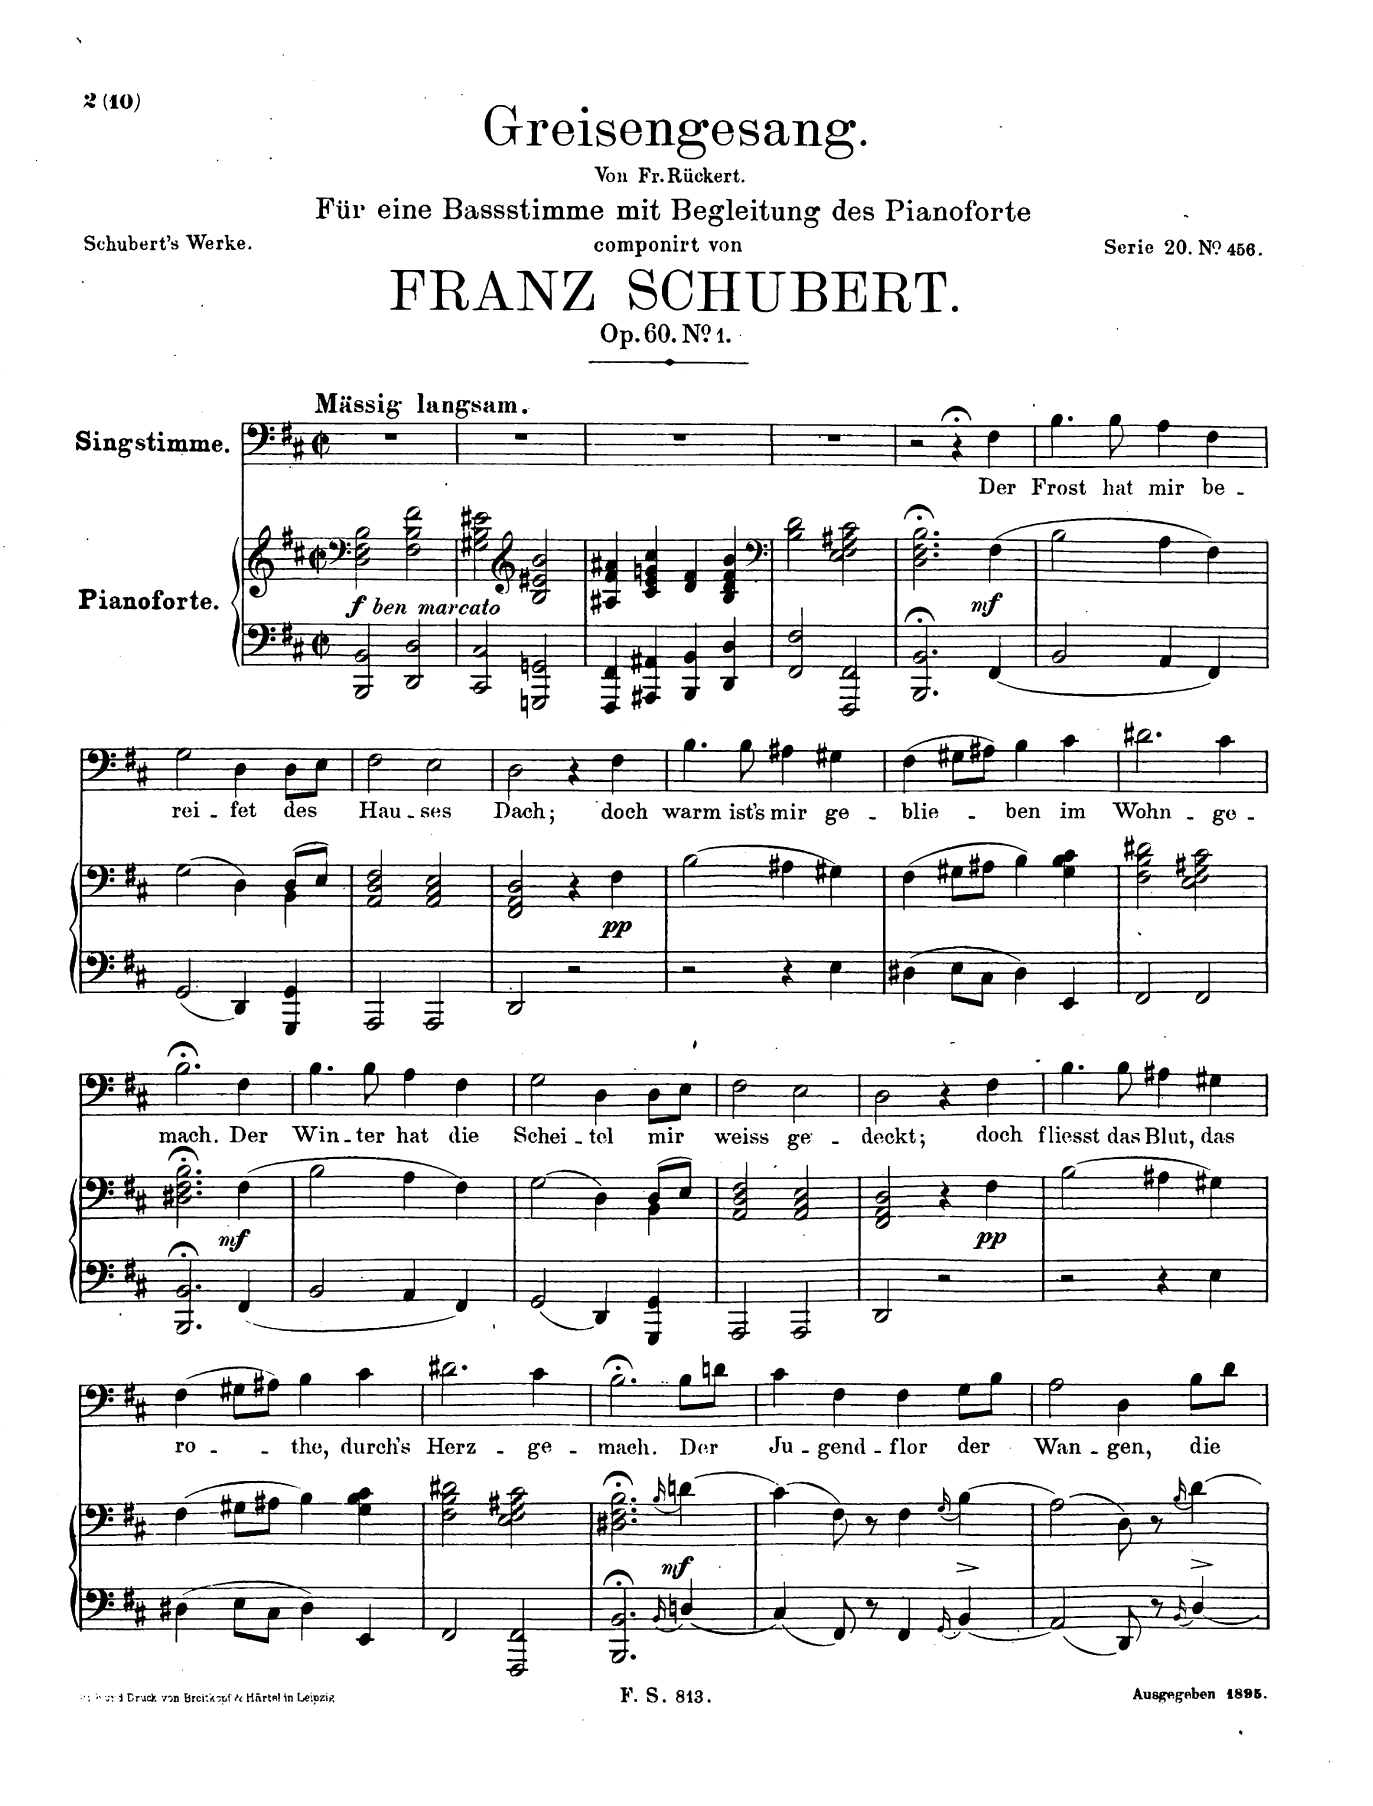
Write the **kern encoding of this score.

**kern	**kern	**dynam	**kern	**text
*part2	*part2	*part2	*part1	*part1
*staff3	*staff2	*staff2/3	*staff1	*staff1
*I"Pianoforte	*	*	*I"Singstimme (Voice)	*
*I'Pno	*	*	*	*
*clefF4	*clefF4	*	*clefF4	*
*k[f#c#]	*k[f#c#]	*	*k[f#c#]	*
*M2/2	*M2/2	*	*M2/2	*
*met(c|)	*met(c|)	*	*met(c|)	*
=1	=1	=1	=1	=1
!	!	!	!LO:TX:a:B:t=Mässig langsam	!
!	!	!LO:DY:b	!	!
!	!	!LO:DY:n=1:b	!	!
2BBB/ 2BB/	2D\ 2F#\ 2B\	f other-dynamics	1r	.
2DD/ 2D/	2F#\ 2B\ 2f#\	.	.	.
=2	=2	=2	=2	=2
2CC#/ 2C#/	2G#X\ 2B\ 2e#X\	.	1r	.
*	*clefG2	*	*	*
2GGGn/ 2GGn/	2B/ 2e#X/ 2b/	.	.	.
=3	=3	=3	=3	=3
4FFF#/ 4FF#/	4A#X/ 4f#/ 4a#X/	.	1r	.
4AAA#X/ 4AA#X/	4c#/ 4en/ 4g/ 4cc#/	.	.	.
4BBB/ 4BB/	4d/ 4f#/	.	.	.
4DD/ 4D/	4B/ 4d/ 4f#/ 4b/	.	.	.
=4	=4	=4	=4	=4
*	*clefF4	*	*	*
2FF#/ 2F#/	2B\ 2d\	.	1r	.
2FFF#/ 2FF#/	2E\ 2F#\ 2A#X\ 2c#\	.	.	.
=5	=5	=5	=5	=5
2.BBB/;< 2.BB/;<	2.D\;< 2.F#\;< 2.B\;<	.	2r	.
.	.	.	4r;<	.
!	!	!LO:DY:b	!	!
4FF#/	(4F#\	mf	4F#\	Der
=6	=6	=6	=6	=6
2BB/	2B\	.	4.B\	Frost
.	.	.	8B\	hat
4AA/	4A\	.	4A\	mir
4FF#/	4F#\)	.	4F#\	be-
=7	=7	=7	=7	=7
*	*^	*	*	*
2GG/	(2G\	2.ryy	.	2G\	-rei-
4DD/	4D\)	.	.	4D\	-fet
4GGG/ 4GG/	(8D/L	4BB\	.	(8D\L	des
.	8E/J)	.	.	8E\J)	.
*	*v	*v	*	*	*
=8	=8	=8	=8	=8
2AAA/	2AA/ 2D/ 2F#/	.	2F#\	Hau-
2AAA/	2AA/ 2C#/ 2E/	.	2E\	-ses
=9	=9	=9	=9	=9
2DD/	2FF#/ 2AA/ 2D/	.	2D\	Dach;
2r	4r	.	4r	.
!	!	!LO:DY:b	!	!
.	4F#\	pp	4F#\	doch
=10	=10	=10	=10	=10
2r	(2B\	.	4.B\	warm
.	.	.	8B\	ist’s
4r	4A#X\	.	4A#X\	mir
4E\	4G#X\)	.	4G#X\	ge-
=11	=11	=11	=11	=11
4D#X\	(4F#\	.	(4F#\	-blie-
8E\L	8G#X\L	.	8G#X\L	.
8C#\J	8A#X\J	.	8A#X\J)	.
4D#\	4B\)	.	4B\	-ben
4EE/	4G#\ 4B\ 4c#\	.	4c#\	im
=12	=12	=12	=12	=12
2FF#/	2F#\ 2B\ 2d#X\	.	2.d#X\	Wohn-
2FF#/	2E\ 2F#\ 2A#X\ 2c#\	.	.	.
.	.	.	4c#\	-ge-
=13	=13	=13	=13	=13
2.BBB/;< 2.BB/;<	2.D#X\;< 2.F#\;< 2.B\;<	.	2.B;<\	-mach.
!	!	!LO:DY:b	!	!
4FF#/	(4F#\	mf	4F#\	Der
=14	=14	=14	=14	=14
2BB/	2B\	.	4.B\	Win-
.	.	.	8B\	-ter
4AA/	4A\	.	4A\	hat
4FF#/	4F#\)	.	4F#\	die
=15	=15	=15	=15	=15
*	*^	*	*	*
2GG/	(2G\	2.ryy	.	2G\	Schei-
4DD/	4D\)	.	.	4D\	-tel
4GGG/ 4GG/	(8D/L	4BB\	.	(8D\L	mir
.	8E/J)	.	.	8E\J)	.
*	*v	*v	*	*	*
=16	=16	=16	=16	=16
2AAA/	2AA/ 2D/ 2F#/	.	2F#\	weiss
2AAA/	2AA/ 2C#/ 2E/	.	2E\	ge-
=17	=17	=17	=17	=17
2DD/	2FF#/ 2AA/ 2D/	.	2D\	-deckt;
2r	4r	.	4r	.
!	!	!LO:DY:b	!	!
.	4F#\	pp	4F#\	doch
=18	=18	=18	=18	=18
2r	((2B\	.	4.B\	fliesst
.	.	.	8B\	das
4r	4A#X\	.	4A#X\	Blut,
4E\	4G#X\))	.	4G#X\	das
=19	=19	=19	=19	=19
4D#X\	(4F#\	.	(4F#\	ro-
8E\L	8G#X\L	.	8G#X\L	.
8C#\J	8A#X\J	.	8A#X\J)	.
4D#\	4B\)	.	4B\	-te,
4EE/	4G#\ 4B\ 4c#\	.	4c#\	durch’s
=20	=20	=20	=20	=20
2FF#/	2F#\ 2B\ 2d#X\	.	2.d#X\	Herz-
2FFF#/ 2FF#/	2E\ 2F#\ 2A#X\ 2c#\	.	.	.
.	.	.	4c#\	-ge-
=21	=21	=21	=21	=21
2.BBB/;< 2.BB/;<	2.D#X\;< 2.F#\;< 2.B\;<	.	2.B;<\	-mach.
16qBB/	(16qB/	.	.	.
!	!	!LO:DY:b	!	!
4Dn\	(4dn\)	mf	(8B\L	Der
.	.	.	8dn\J)	.
=22	=22	=22	=22	=22
4C#/	(4c#\)	.	4c#\	Ju-
8FF#/	8F#\)	.	4F#\	-gend-
8r	8r	.	.	.
4FF#/	4F#\	.	4F#\	-flor
16qGG/	(16qG/	.	.	.
4BB^/	(4B\)	.	(8G\L	der
.	.	.	8B\J)	.
=23	=23	=23	=23	=23
2AA/	(2A\)	.	2A\	Wan-
8DD/	8D\)	.	4D\	-gen,
8r	8r	.	.	.
16qBB/	(16qB/	.	.	.
4D^\	4d\)	.	(8B\L	die
.	.	.	8d\J)	.
=	=	=	=	=
*-	*-	*-	*-	*-
